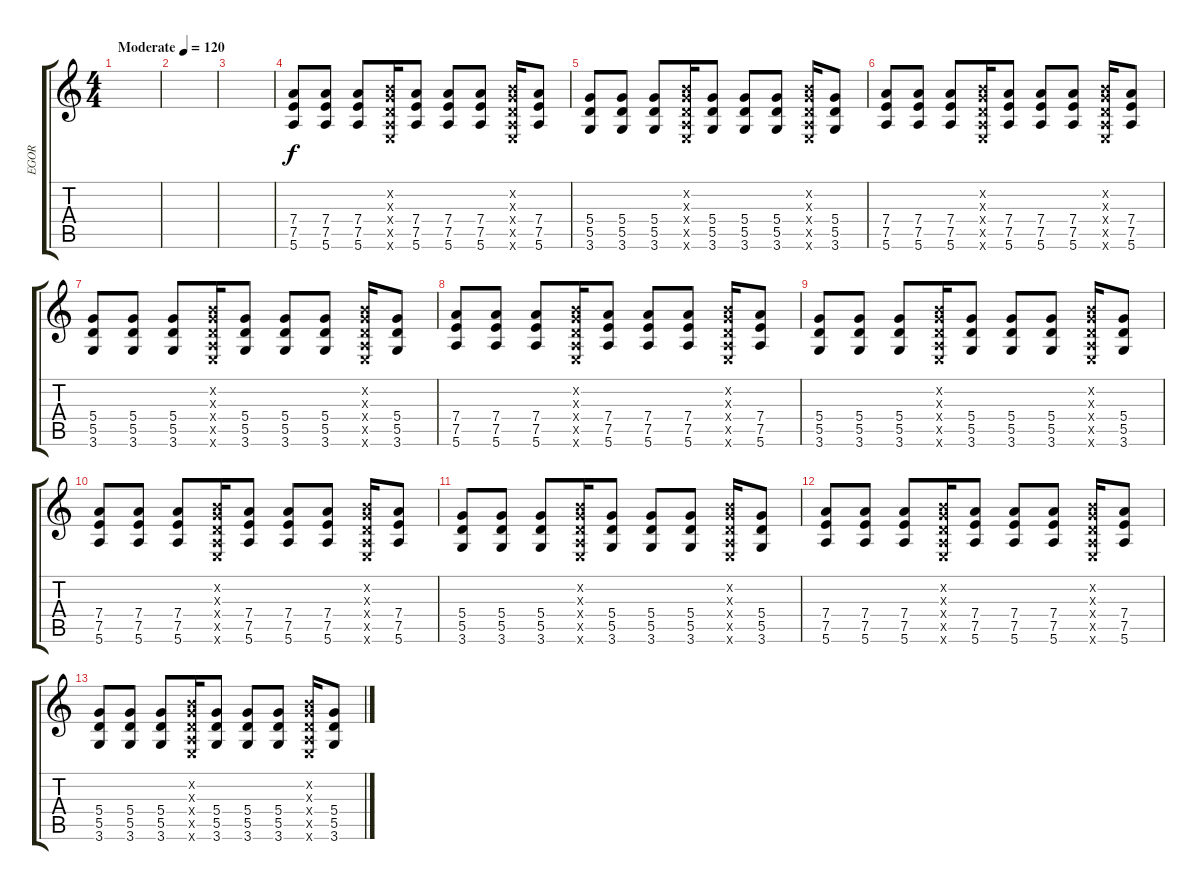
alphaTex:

\track ("EGOR" "EGOR") {instrument distortionguitar}
\staff {score tabs}
\tuning (E4 B3 G3 D3 A2 E2) {hide}
\ts (4 4)
\tempo (120 "Moderate")
\clef g2
\ks c
|
|
|
(7.4 7.5 5.6).8 (7.4 7.5 5.6).8 (7.4 7.5 5.6).8 (0.2{x} 0.3{x} 0.4{x} 0.5{x} 0.6{x}).16 (7.4 7.5 5.6).8 (7.4 7.5 5.6).8 (7.4 7.5 5.6).8 (0.2{x} 0.3{x} 0.4{x} 0.5{x} 0.6{x}).16 (7.4 7.5 5.6).8 |
(5.4 5.5 3.6).8 (5.4 5.5 3.6).8 (5.4 5.5 3.6).8 (0.2{x} 0.3{x} 0.4{x} 0.5{x} 0.6{x}).16 (5.4 5.5 3.6).8 (5.4 5.5 3.6).8 (5.4 5.5 3.6).8 (0.2{x} 0.3{x} 0.4{x} 0.5{x} 0.6{x}).16 (5.4 5.5 3.6).8 |
(7.4 7.5 5.6).8 (7.4 7.5 5.6).8 (7.4 7.5 5.6).8 (0.2{x} 0.3{x} 0.4{x} 0.5{x} 0.6{x}).16 (7.4 7.5 5.6).8 (7.4 7.5 5.6).8 (7.4 7.5 5.6).8 (0.2{x} 0.3{x} 0.4{x} 0.5{x} 0.6{x}).16 (7.4 7.5 5.6).8 |
(5.4 5.5 3.6).8 (5.4 5.5 3.6).8 (5.4 5.5 3.6).8 (0.2{x} 0.3{x} 0.4{x} 0.5{x} 0.6{x}).16 (5.4 5.5 3.6).8 (5.4 5.5 3.6).8 (5.4 5.5 3.6).8 (0.2{x} 0.3{x} 0.4{x} 0.5{x} 0.6{x}).16 (5.4 5.5 3.6).8 |
(7.4 7.5 5.6).8 (7.4 7.5 5.6).8 (7.4 7.5 5.6).8 (0.2{x} 0.3{x} 0.4{x} 0.5{x} 0.6{x}).16 (7.4 7.5 5.6).8 (7.4 7.5 5.6).8 (7.4 7.5 5.6).8 (0.2{x} 0.3{x} 0.4{x} 0.5{x} 0.6{x}).16 (7.4 7.5 5.6).8 |
(5.4 5.5 3.6).8 (5.4 5.5 3.6).8 (5.4 5.5 3.6).8 (0.2{x} 0.3{x} 0.4{x} 0.5{x} 0.6{x}).16 (5.4 5.5 3.6).8 (5.4 5.5 3.6).8 (5.4 5.5 3.6).8 (0.2{x} 0.3{x} 0.4{x} 0.5{x} 0.6{x}).16 (5.4 5.5 3.6).8 |
(7.4 7.5 5.6).8 (7.4 7.5 5.6).8 (7.4 7.5 5.6).8 (0.2{x} 0.3{x} 0.4{x} 0.5{x} 0.6{x}).16 (7.4 7.5 5.6).8 (7.4 7.5 5.6).8 (7.4 7.5 5.6).8 (0.2{x} 0.3{x} 0.4{x} 0.5{x} 0.6{x}).16 (7.4 7.5 5.6).8 |
(5.4 5.5 3.6).8 (5.4 5.5 3.6).8 (5.4 5.5 3.6).8 (0.2{x} 0.3{x} 0.4{x} 0.5{x} 0.6{x}).16 (5.4 5.5 3.6).8 (5.4 5.5 3.6).8 (5.4 5.5 3.6).8 (0.2{x} 0.3{x} 0.4{x} 0.5{x} 0.6{x}).16 (5.4 5.5 3.6).8 |
(7.4 7.5 5.6).8 (7.4 7.5 5.6).8 (7.4 7.5 5.6).8 (0.2{x} 0.3{x} 0.4{x} 0.5{x} 0.6{x}).16 (7.4 7.5 5.6).8 (7.4 7.5 5.6).8 (7.4 7.5 5.6).8 (0.2{x} 0.3{x} 0.4{x} 0.5{x} 0.6{x}).16 (7.4 7.5 5.6).8 |
(5.4 5.5 3.6).8 (5.4 5.5 3.6).8 (5.4 5.5 3.6).8 (0.2{x} 0.3{x} 0.4{x} 0.5{x} 0.6{x}).16 (5.4 5.5 3.6).8 (5.4 5.5 3.6).8 (5.4 5.5 3.6).8 (0.2{x} 0.3{x} 0.4{x} 0.5{x} 0.6{x}).16 (5.4 5.5 3.6).8
